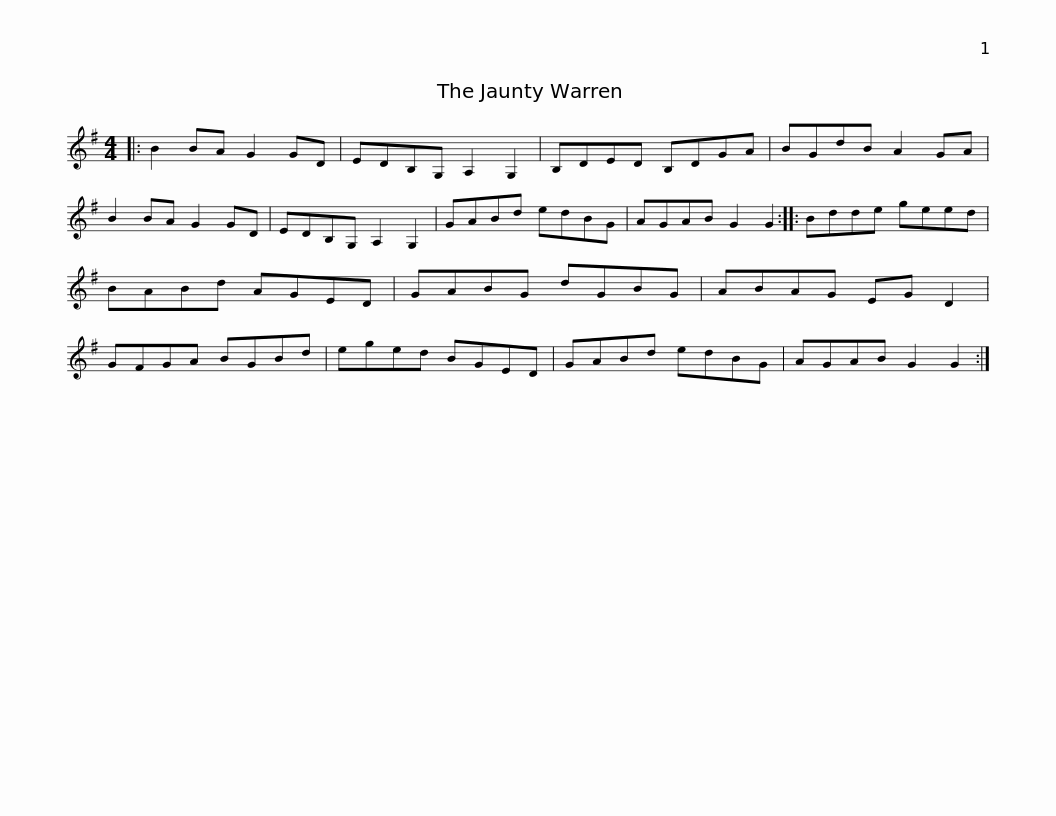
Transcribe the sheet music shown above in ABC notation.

X:1
L:1/8
M:4/4
I:linebreak $
K:G
V:1 treble
V:1
|: B2 BA G2 GD | EDB,G, A,2 G,2 | B,DED B,DGA | BGdB A2 GA | B2 BA G2 GD | %5
 EDB,G, A,2 G,2 |$ GABd edBG | AGAB G2 G2 :: Bdde geed | BABd AGED | %10
 GABG dGBG | ABAG EG D2 |$ GFGA BGBd | eged BGED | GABd edBG | %15
 AGAB G2 G2 :| %16
